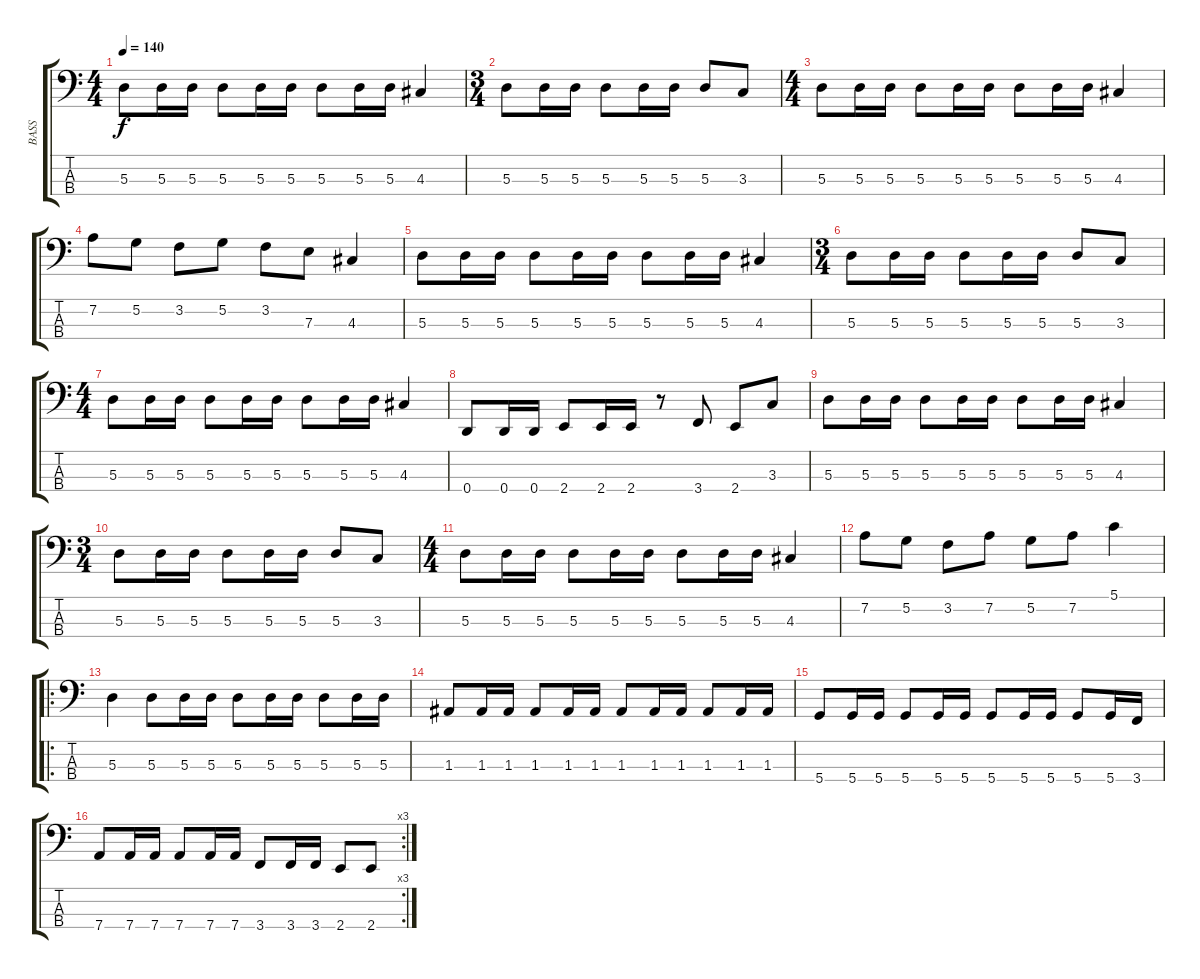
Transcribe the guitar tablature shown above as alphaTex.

\track ("BASS" "BASS") {instrument electricbassfinger}
\staff {score tabs}
\tuning (G2 D2 A1 D1) {hide}
\ts (4 4)
\tempo 140
\clef f4
\ks c
5.3.8{dy f} 5.3.16 5.3.16 5.3.8 5.3.16 5.3.16 5.3.8 5.3.16 5.3.16 4.3.4 |
\ts (3 4)
5.3.8 5.3.16 5.3.16 5.3.8 5.3.16 5.3.16 5.3.8 3.3.8 |
\ts (4 4)
5.3.8 5.3.16 5.3.16 5.3.8 5.3.16 5.3.16 5.3.8 5.3.16 5.3.16 4.3.4 |
7.2.8 5.2.8 3.2.8 5.2.8 3.2.8 7.3.8 4.3.4 |
5.3.8 5.3.16 5.3.16 5.3.8 5.3.16 5.3.16 5.3.8 5.3.16 5.3.16 4.3.4 |
\ts (3 4)
5.3.8 5.3.16 5.3.16 5.3.8 5.3.16 5.3.16 5.3.8 3.3.8 |
\ts (4 4)
5.3.8 5.3.16 5.3.16 5.3.8 5.3.16 5.3.16 5.3.8 5.3.16 5.3.16 4.3.4 |
0.4.8 0.4.16 0.4.16 2.4.8 2.4.16 2.4.16 r.8 3.4.8 2.4.8 3.3.8 |
5.3.8 5.3.16 5.3.16 5.3.8 5.3.16 5.3.16 5.3.8 5.3.16 5.3.16 4.3.4 |
\ts (3 4)
5.3.8 5.3.16 5.3.16 5.3.8 5.3.16 5.3.16 5.3.8 3.3.8 |
\ts (4 4)
5.3.8 5.3.16 5.3.16 5.3.8 5.3.16 5.3.16 5.3.8 5.3.16 5.3.16 4.3.4 |
7.2.8 5.2.8 3.2.8 7.2.8 5.2.8 7.2.8 5.1.4 |
\ro
5.3.4 5.3.8 5.3.16 5.3.16 5.3.8 5.3.16 5.3.16 5.3.8 5.3.16 5.3.16 |
1.3.8 1.3.16 1.3.16 1.3.8 1.3.16 1.3.16 1.3.8 1.3.16 1.3.16 1.3.8 1.3.16 1.3.16 |
5.4.8 5.4.16 5.4.16 5.4.8 5.4.16 5.4.16 5.4.8 5.4.16 5.4.16 5.4.8 5.4.16 3.4.16 |
\rc 3
7.4.8 7.4.16 7.4.16 7.4.8 7.4.16 7.4.16 3.4.8 3.4.16 3.4.16 2.4.8 2.4.8
